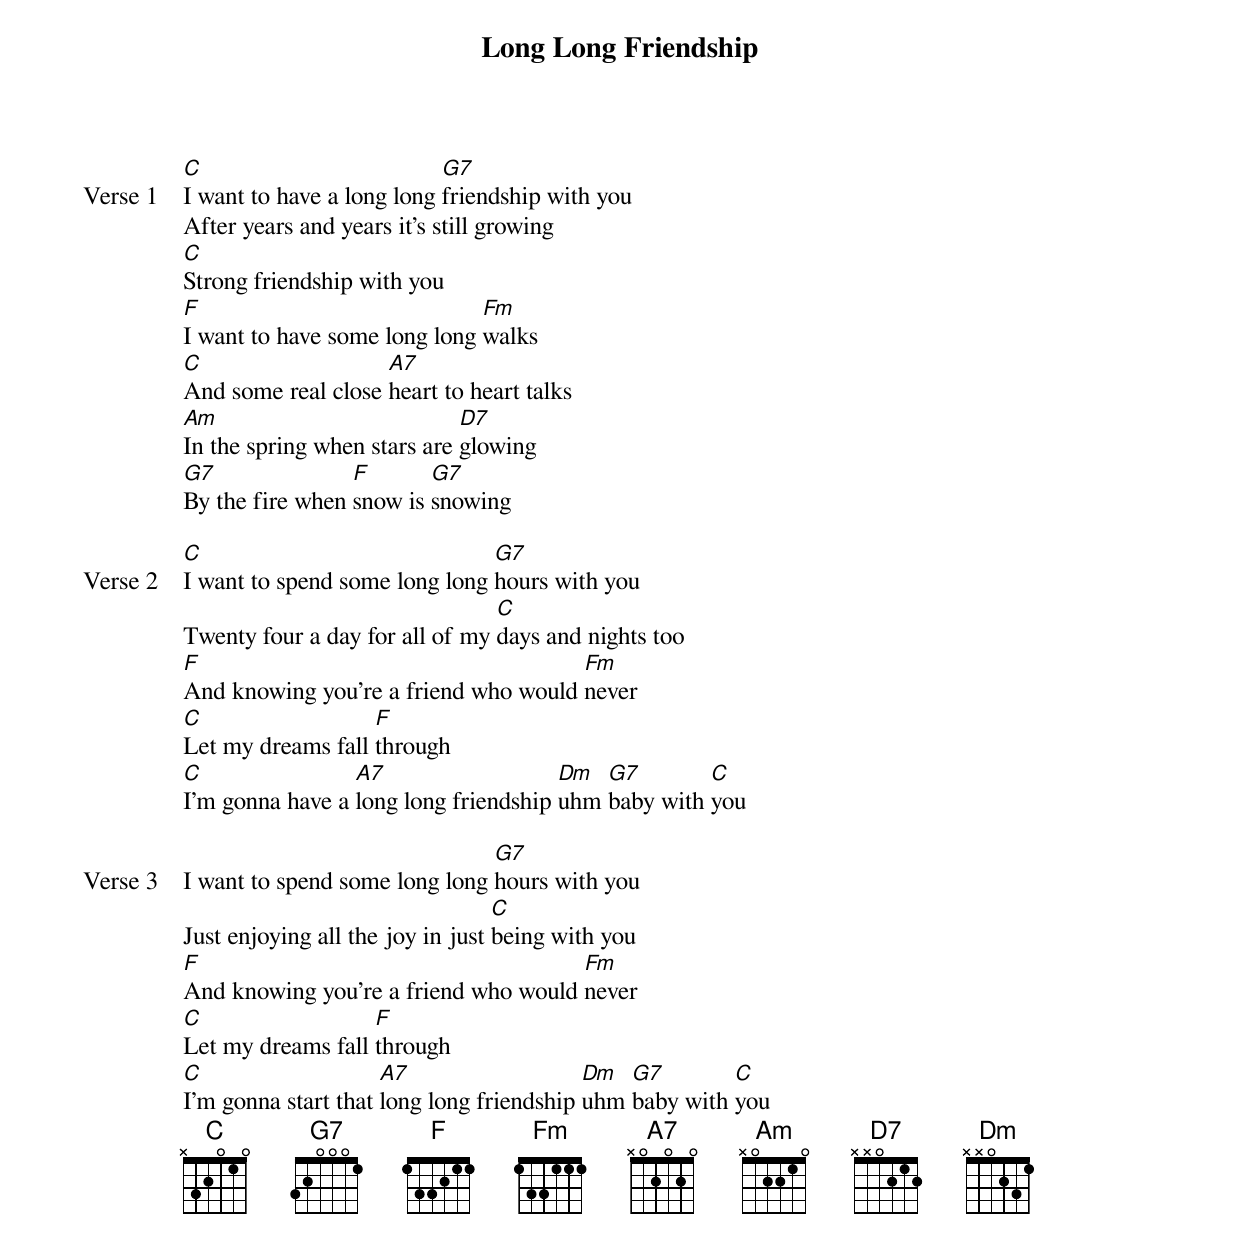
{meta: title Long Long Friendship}
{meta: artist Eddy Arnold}
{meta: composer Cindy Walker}
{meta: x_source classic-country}
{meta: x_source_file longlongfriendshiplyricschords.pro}
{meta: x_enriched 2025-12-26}

{start_of_verse: Verse 1}
[C]I want to have a long long [G7]friendship with you
After years and years it's still growing
[C]Strong friendship with you
[F]I want to have some long long [Fm]walks
[C]And some real close [A7]heart to heart talks
[Am]In the spring when stars are [D7]glowing
[G7]By the fire when [F]snow is [G7]snowing
{end_of_verse}

{start_of_verse: Verse 2}
[C]I want to spend some long long [G7]hours with you
Twenty four a day for all of my [C]days and nights too
[F]And knowing you're a friend who would [Fm]never
[C]Let my dreams fall [F]through
[C]I'm gonna have a [A7]long long friendship [Dm]uhm [G7]baby with [C]you
{end_of_verse}

{start_of_verse: Verse 3}
I want to spend some long long [G7]hours with you
Just enjoying all the joy in just [C]being with you
[F]And knowing you're a friend who would [Fm]never
[C]Let my dreams fall [F]through
[C]I'm gonna start that [A7]long long friendship [Dm]uhm [G7]baby with [C]you
{end_of_verse}
